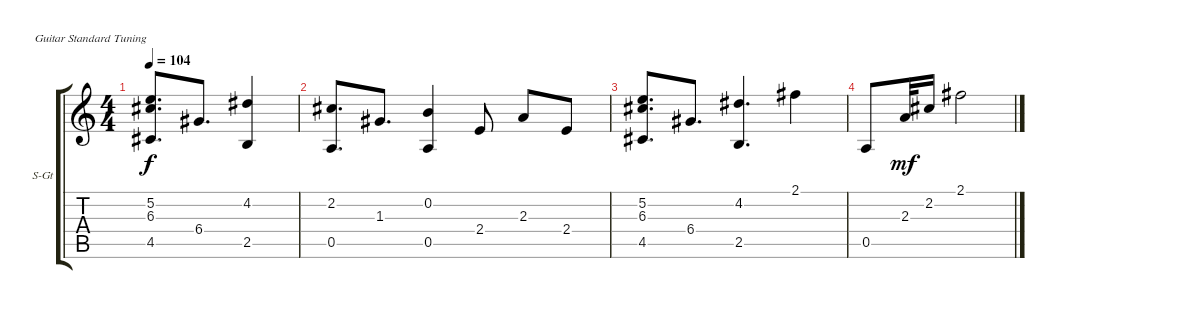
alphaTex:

\bracketExtendMode groupsimilarinstruments
\firstSystemTrackNameOrientation horizontal
\otherSystemsTrackNameOrientation horizontal
\track ("ãèòàðà" "S-Gt") {instrument acousticguitarsteel}
\staff {score tabs}
\tuning (E4 B3 G3 D3 A2 E2)
\ts (4 4)
\tempo 104
\clef g2
\ks c
(5.2 6.3 4.5).8{d dy f} 6.4.8{d} (4.2 2.5).4 |
(2.2 0.5).8{d} 1.3.8{d} (0.2 0.5).4 2.4.8 2.3.8 2.4.8 |
(5.2 6.3 4.5).8{d} 6.4.8{d} (4.2 2.5).4{d} 2.1.4 |
0.5.8 2.3.32{dy mf} 2.2.16 2.1.2
